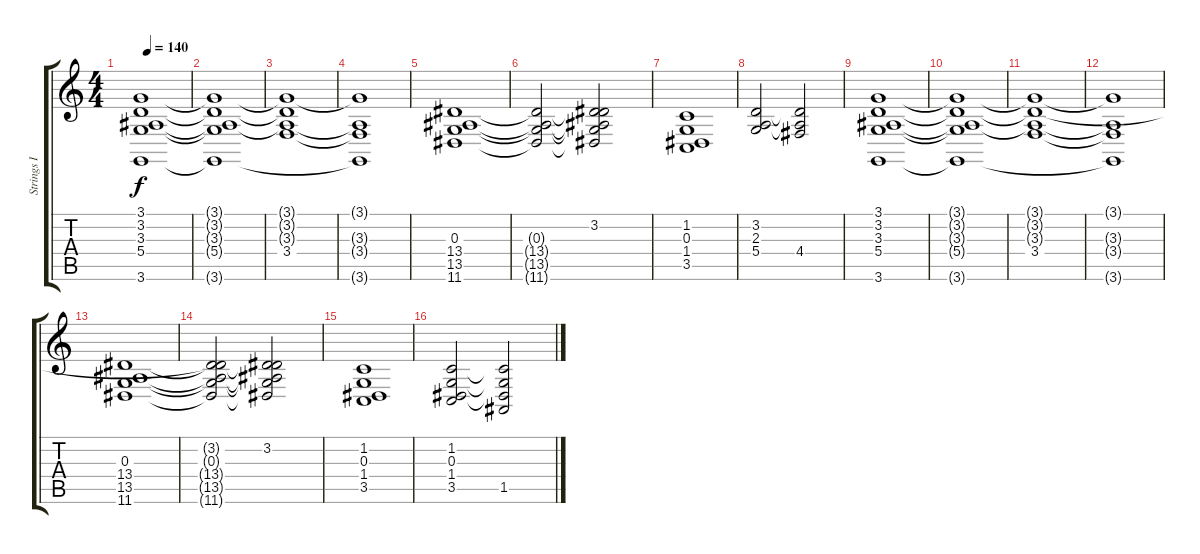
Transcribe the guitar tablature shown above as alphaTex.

\track ("Strings I" "Strings I") {instrument stringensemble1}
\staff {score tabs}
\tuning (E4 B3 G3 D3 A2 E2) {hide}
\ts (4 4)
\tempo 140
\clef g2
\ks c
(3.1 3.2 3.3 5.4 3.6).1{dy f} |
(3.1{t} 3.2{t} 3.3{t} 5.4{t} 3.6{t}).1 |
(3.1{t} 3.2{t} 3.3{t} 3.4).1 |
(3.1{t} 3.3{t} 3.4{t} 3.6{t}).1 |
(0.3 13.4 13.5 11.6).1 |
(0.3{t} 13.4{t} 13.5{t} 11.6{t}).2 (3.2 0.3{t} 13.4{t} 13.5{t} 11.6{t}).2 |
(1.2 0.3 1.4 3.5).1 |
(3.2 2.3 5.4).2 (3.2{t} 2.3{t} 4.4).2 |
(3.1 3.2 3.3 5.4 3.6).1 |
(3.1{t} 3.2{t} 3.3{t} 5.4{t} 3.6{t}).1 |
(3.1{t} 3.2{t} 3.3{t} 3.4).1 |
(3.1{t} 3.3{t} 3.4{t} 3.6{t}).1 |
(0.3 13.4 13.5 11.6).1 |
(3.2{t} 0.3{t} 13.4{t} 13.5{t} 11.6{t}).2 (3.2 0.3{t} 13.4{t} 13.5{t} 11.6{t}).2 |
(1.2 0.3 1.4 3.5).1 |
(1.2 0.3 1.4 3.5).2 (1.2{t} 0.3{t} 1.4{t} 1.5).2
